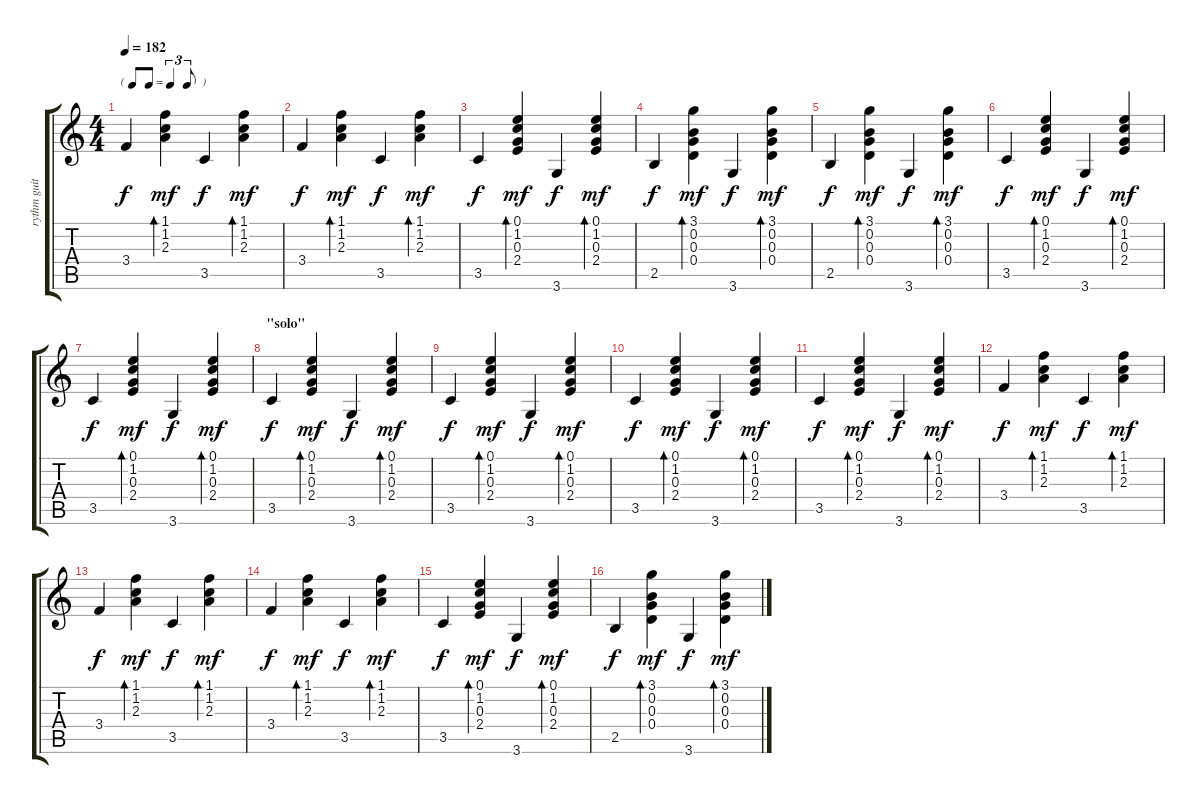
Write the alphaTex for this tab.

\track ("rythm guitar" "rythm guit") {instrument acousticguitarsteel}
\staff {score tabs}
\tuning (E4 B3 G3 D3 A2 E2) {hide}
\ts (4 4)
\tf triplet8th
\tempo 182
\clef g2
\ks c
3.4.4{dy f} (1.1 1.2 2.3).4{bd 60 dy mf} 3.5.4{dy f} (1.1 1.2 2.3).4{bd 120 dy mf} |
3.4.4{dy f} (1.1 1.2 2.3).4{bd 60 dy mf} 3.5.4{dy f} (1.1 1.2 2.3).4{bd 120 dy mf} |
3.5.4{dy f} (0.1 1.2 0.3 2.4).4{bd 60 dy mf} 3.6.4{dy f} (0.1 1.2 0.3 2.4).4{bd 60 dy mf} |
2.5.4{dy f} (3.1 0.2 0.3 0.4).4{bd 120 dy mf} 3.6.4{dy f} (3.1 0.2 0.3 0.4).4{bd 120 dy mf} |
2.5.4{dy f} (3.1 0.2 0.3 0.4).4{bd 120 dy mf} 3.6.4{dy f} (3.1 0.2 0.3 0.4).4{bd 120 dy mf} |
3.5.4{dy f} (0.1 1.2 0.3 2.4).4{bd 60 dy mf} 3.6.4{dy f} (0.1 1.2 0.3 2.4).4{bd 60 dy mf} |
3.5.4{dy f} (0.1 1.2 0.3 2.4).4{bd 60 dy mf} 3.6.4{dy f} (0.1 1.2 0.3 2.4).4{bd 60 dy mf} |
\section ("" "\"solo\"")
3.5.4{dy f} (0.1 1.2 0.3 2.4).4{bd 60 dy mf} 3.6.4{dy f} (0.1 1.2 0.3 2.4).4{bd 60 dy mf} |
3.5.4{dy f} (0.1 1.2 0.3 2.4).4{bd 60 dy mf} 3.6.4{dy f} (0.1 1.2 0.3 2.4).4{bd 60 dy mf} |
3.5.4{dy f} (0.1 1.2 0.3 2.4).4{bd 60 dy mf} 3.6.4{dy f} (0.1 1.2 0.3 2.4).4{bd 60 dy mf} |
3.5.4{dy f} (0.1 1.2 0.3 2.4).4{bd 60 dy mf} 3.6.4{dy f} (0.1 1.2 0.3 2.4).4{bd 60 dy mf} |
3.4.4{dy f} (1.1 1.2 2.3).4{bd 60 dy mf} 3.5.4{dy f} (1.1 1.2 2.3).4{bd 120 dy mf} |
3.4.4{dy f} (1.1 1.2 2.3).4{bd 60 dy mf} 3.5.4{dy f} (1.1 1.2 2.3).4{bd 120 dy mf} |
3.4.4{dy f} (1.1 1.2 2.3).4{bd 60 dy mf} 3.5.4{dy f} (1.1 1.2 2.3).4{bd 120 dy mf} |
3.5.4{dy f} (0.1 1.2 0.3 2.4).4{bd 60 dy mf} 3.6.4{dy f} (0.1 1.2 0.3 2.4).4{bd 60 dy mf} |
2.5.4{dy f} (3.1 0.2 0.3 0.4).4{bd 120 dy mf} 3.6.4{dy f} (3.1 0.2 0.3 0.4).4{bd 120 dy mf}
